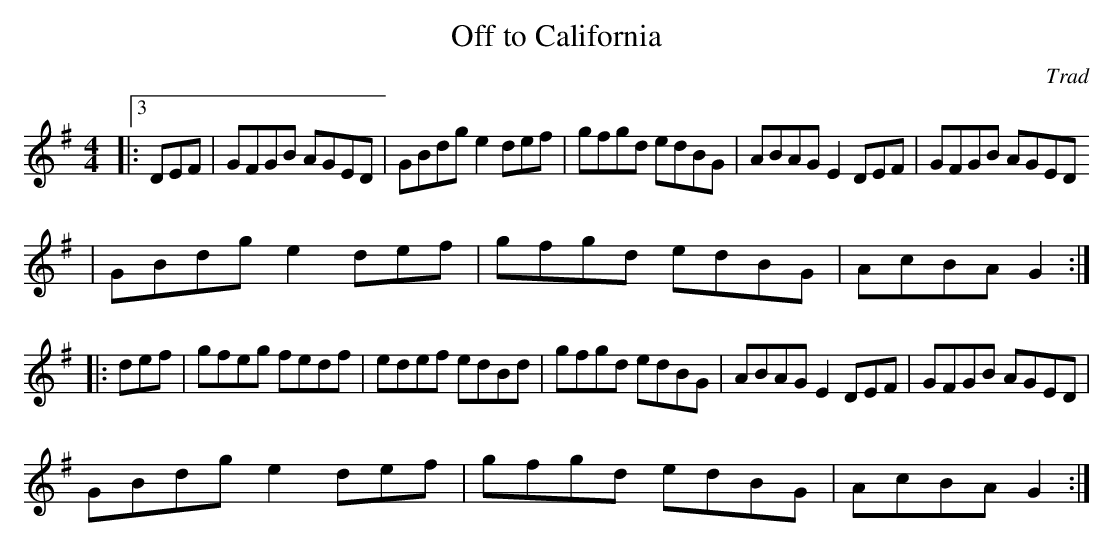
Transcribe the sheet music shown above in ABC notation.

X:1
T:Off to California
M:4/4
L:1/8
C:Trad
K:G
|:3DEF | GFGB AGED | GBdg e2 3def | gfgd edBG | ABAG E2 3DEF | GFGB AGED
| GBdg e2 3def | gfgd edBG | AcBA G2:|
|: def | gfeg fedf | edef edBd | gfgd edBG | ABAG E2 3DEF | GFGB AGED |
GBdg e2 3def | gfgd edBG | AcBA G2 :|
